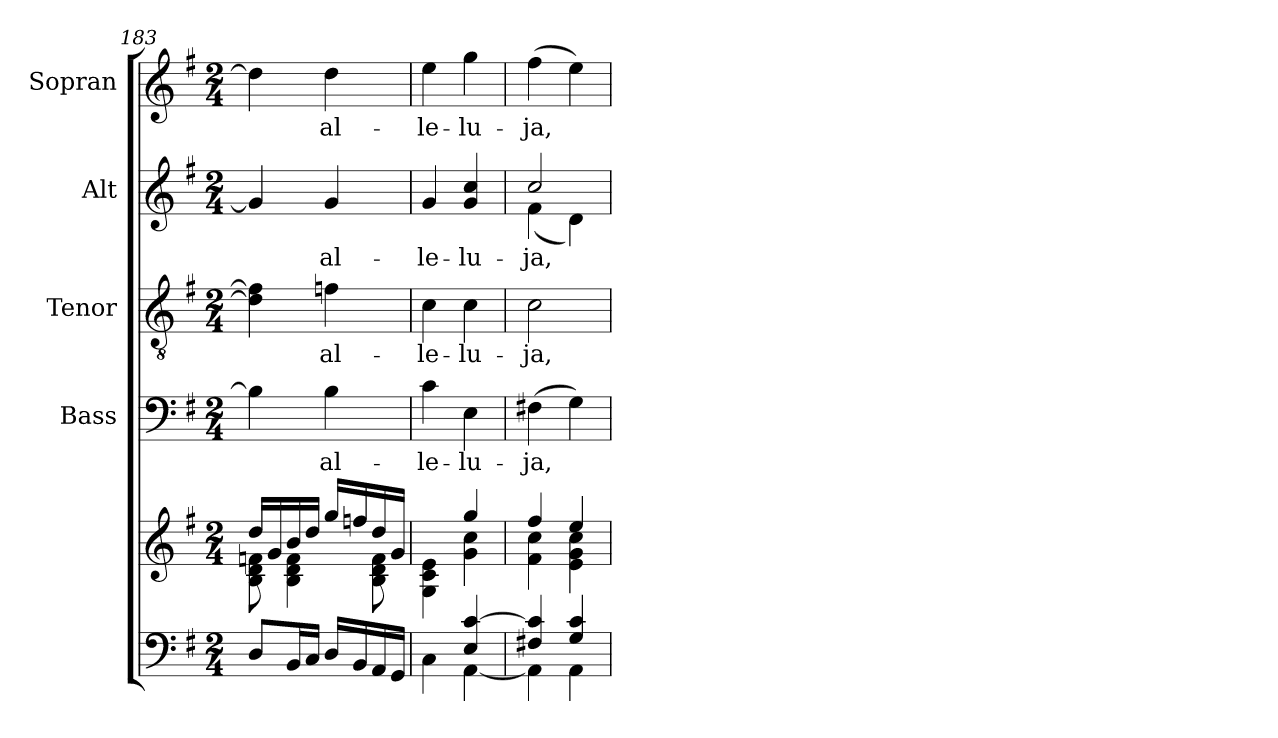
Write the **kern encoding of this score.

**kern	**kern	**kern	**text	**kern	**text	**kern	**text	**kern	**text
*part5	*part5	*part4	*part4	*part3	*part3	*part2	*part2	*part1	*part1
*staff6	*staff5	*staff4	*staff4	*staff3	*staff3	*staff2	*staff2	*staff1	*staff1
*	*	*I"Bass	*	*I"Tenor	*	*I"Alt	*	*I"Sopran	*
*	*	*I'B.	*	*I'T.	*	*I'A.	*	*I'S.	*
*clefF4	*clefG2	*clefF4	*	*clefGv2	*	*clefG2	*	*clefG2	*
*k[f#]	*k[f#]	*k[f#]	*	*k[f#]	*	*k[f#]	*	*k[f#]	*
*G:	*G:	*G:	*	*G:	*	*G:	*	*G:	*
*M2/4	*M2/4	*M2/4	*	*M2/4	*	*M2/4	*	*M2/4	*
=183	=183	=183	=183	=183	=183	=183	=183	=183	=183
*	*^	*	*	*	*	*	*	*	*
8D/L	16dd/LL	8B\ 8d\ 8fn\	4B\]	.	4d\] 4f\]	.	4g/]	.	4dd\]	.
.	16g/	.	.	.	.	.	.	.	.	.
16BB/L	16b/	4B\ 4d\ 4f\	.	.	.	.	.	.	.	.
16C/JJ	16dd/JJ	.	.	.	.	.	.	.	.	.
!	!	!	!	!LO:LY:b	!	!LO:LY:b	!	!LO:LY:b	!	!LO:LY:b
16D/LL	16gg/LL	.	4B\	al-	4fn\	al-	4g/	al-	4dd\	al-
16BB/	16ffn/	.	.	.	.	.	.	.	.	.
16AA/	16dd/	8B\ 8d\ 8f\	.	.	.	.	.	.	.	.
16GG/JJ	16g/JJ	.	.	.	.	.	.	.	.	.
=184	=184	=184	=184	=184	=184	=184	=184	=184	=184	=184
*^	*	*	*	*	*	*	*	*	*	*
!	!	!	!	!	!LO:LY:b	!	!LO:LY:b	!	!LO:LY:b	!	!LO:LY:b
4ryy	4C\	4ryy	4G\ 4c\ 4e\	4c\	-le-	4c\	-le-	4g/	-le-	4ee\	-le-
!	!	!	!	!	!LO:LY:b	!	!LO:LY:b	!	!LO:LY:b	!	!LO:LY:b
4E/ [>4c/	[<4AA\	4gg/	4g\ 4cc\	4E\	-lu-	4c\	-lu-	4g/ 4cc/	-lu-	4gg\	-lu-
=185	=185	=185	=185	=185	=185	=185	=185	=185	=185	=185	=185
!	!	!	!	!	!LO:LY:b	!	!LO:LY:b	!	!LO:LY:b	!	!LO:LY:b
*	*	*	*	*	*	*	*	*^	*	*	*
4F#X/ 4c/]	4AA\]	4ff#/	4f#\ 4cc\	(>4F#X\	-ja,	2c\	-ja,	2cc/	(<4f#\	-ja,	(>4ff#\	-ja,
4G/ 4c/	4AA\	4ee/	4e\ 4g\ 4cc\	4G\)	.	.	.	.	4d\)	.	4ee\)	.
*v	*v	*	*	*	*	*	*	*v	*v	*	*	*
*	*v	*v	*	*	*	*	*	*	*	*
=	=	=	=	=	=	=	=	=	=
*-	*-	*-	*-	*-	*-	*-	*-	*-	*-
